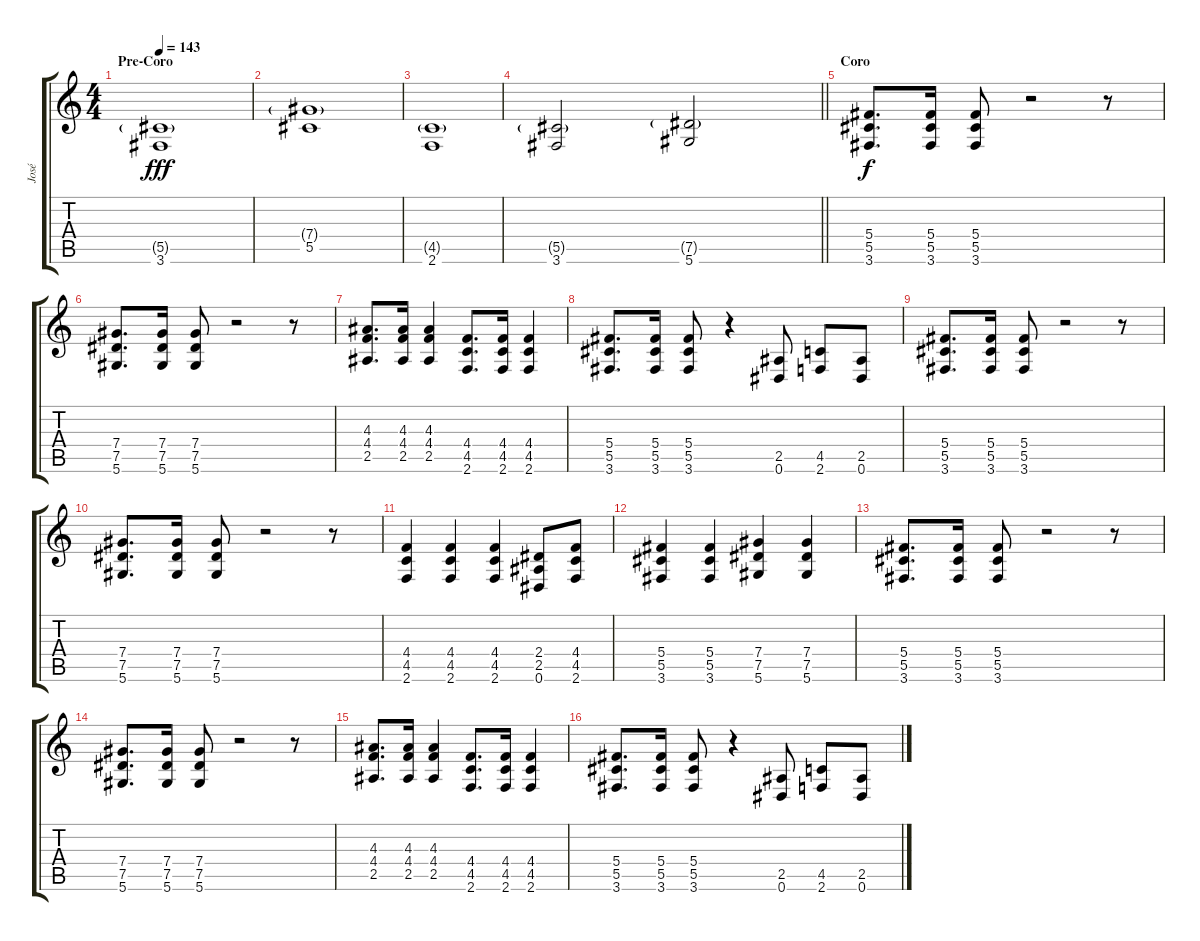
\track ("José" "José") {instrument distortionguitar}
\staff {score tabs}
\tuning (Eb4 Bb3 Gb3 Db3 Ab2 Eb2) {hide}
\ts (4 4)
\section ("" "Pre-Coro")
\tempo 143
\clef g2
\ks c
(5.5{g} 3.6).1{dy fff instrument electricguitarclean} |
(7.4{g} 5.5).1 |
(4.5{g} 2.6).1 |
\barLineRight lightlight
(5.5{g} 3.6).2 (7.5{g} 5.6).2 |
\section ("" "Coro")
(5.4 5.5 3.6).8{d dy f instrument distortionguitar} (5.4 5.5 3.6).16 (5.4 5.5 3.6).8 r.2 r.8 |
(7.4 7.5 5.6).8{d} (7.4 7.5 5.6).16 (7.4 7.5 5.6).8 r.2 r.8 |
(4.3 4.4 2.5).8{d} (4.3 4.4 2.5).16 (4.3 4.4 2.5).4 (4.4 4.5 2.6).8{d} (4.4 4.5 2.6).16 (4.4 4.5 2.6).4 |
(5.4 5.5 3.6).8{d} (5.4 5.5 3.6).16 (5.4 5.5 3.6).8 r.4 (2.5 0.6).8 (4.5 2.6).8 (2.5 0.6).8 |
(5.4 5.5 3.6).8{d} (5.4 5.5 3.6).16 (5.4 5.5 3.6).8 r.2 r.8 |
(7.4 7.5 5.6).8{d} (7.4 7.5 5.6).16 (7.4 7.5 5.6).8 r.2 r.8 |
(4.4 4.5 2.6).4 (4.4 4.5 2.6).4 (4.4 4.5 2.6).4 (2.4 2.5 0.6).8 (4.4 4.5 2.6).8 |
(5.4 5.5 3.6).4 (5.4 5.5 3.6).4 (7.4 7.5 5.6).4 (7.4 7.5 5.6).4 |
(5.4 5.5 3.6).8{d} (5.4 5.5 3.6).16 (5.4 5.5 3.6).8 r.2 r.8 |
(7.4 7.5 5.6).8{d} (7.4 7.5 5.6).16 (7.4 7.5 5.6).8 r.2 r.8 |
(4.3 4.4 2.5).8{d} (4.3 4.4 2.5).16 (4.3 4.4 2.5).4 (4.4 4.5 2.6).8{d} (4.4 4.5 2.6).16 (4.4 4.5 2.6).4 |
(5.4 5.5 3.6).8{d} (5.4 5.5 3.6).16 (5.4 5.5 3.6).8 r.4 (2.5 0.6).8 (4.5 2.6).8 (2.5 0.6).8
